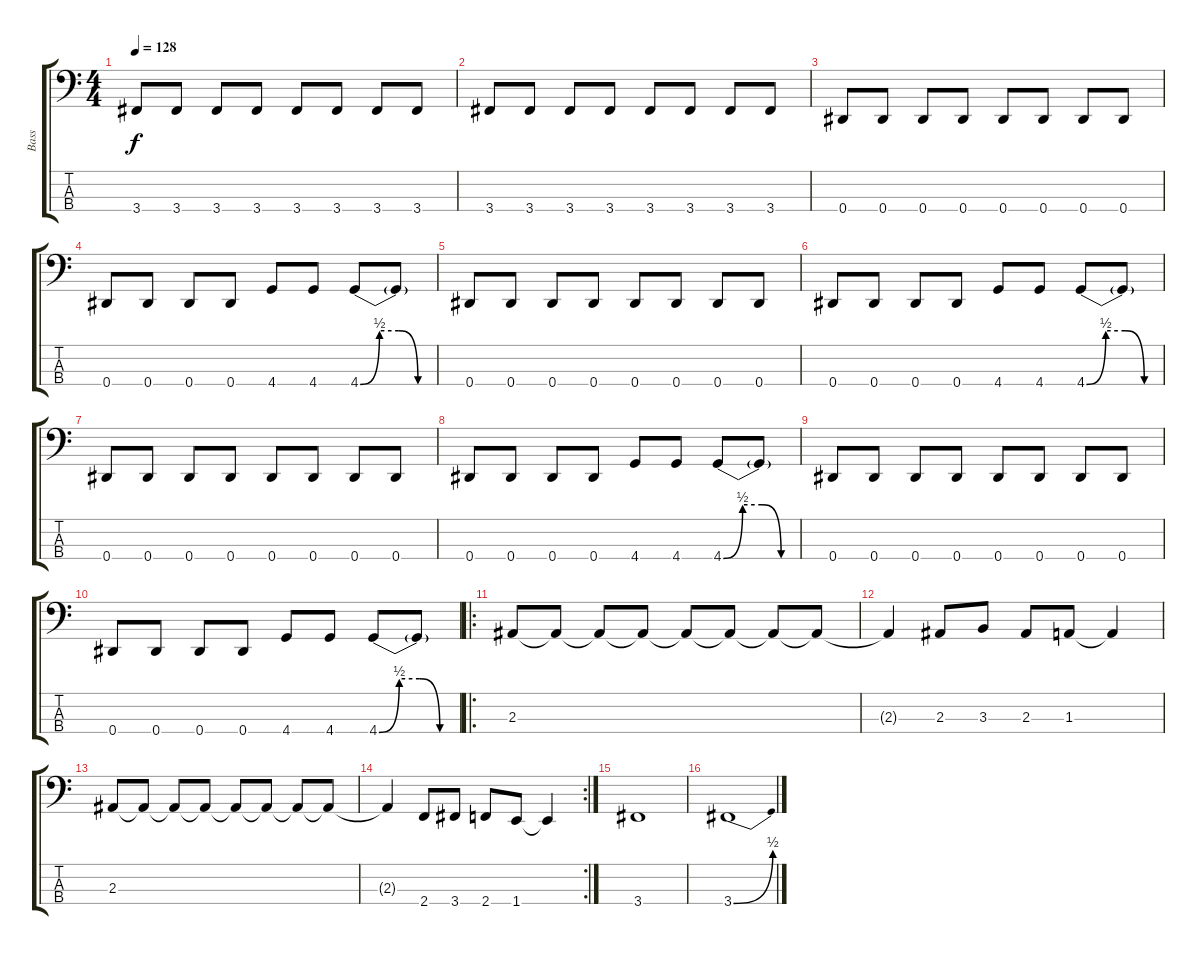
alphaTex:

\track ("Bass" "Bass") {instrument electricbasspick}
\staff {score tabs}
\tuning (Gb2 Db2 Ab1 Eb1) {hide}
\ts (4 4)
\tempo 128
\clef f4
\ks c
3.4.8{dy f} 3.4.8 3.4.8 3.4.8 3.4.8 3.4.8 3.4.8 3.4.8 |
3.4.8 3.4.8 3.4.8 3.4.8 3.4.8 3.4.8 3.4.8 3.4.8 |
0.4.8 0.4.8 0.4.8 0.4.8 0.4.8 0.4.8 0.4.8 0.4.8 |
0.4.8 0.4.8 0.4.8 0.4.8 4.4.8 4.4.8 4.4{be (custom 0 0 15 2 30 2 45 0 60 0)}.8 4.4{t}.8 |
0.4.8 0.4.8 0.4.8 0.4.8 0.4.8 0.4.8 0.4.8 0.4.8 |
0.4.8 0.4.8 0.4.8 0.4.8 4.4.8 4.4.8 4.4{be (custom 0 0 15 2 30 2 45 0 60 0)}.8 4.4{t}.8 |
0.4.8 0.4.8 0.4.8 0.4.8 0.4.8 0.4.8 0.4.8 0.4.8 |
0.4.8 0.4.8 0.4.8 0.4.8 4.4.8 4.4.8 4.4{be (custom 0 0 15 2 30 2 45 0 60 0)}.8 4.4{t}.8 |
0.4.8 0.4.8 0.4.8 0.4.8 0.4.8 0.4.8 0.4.8 0.4.8 |
0.4.8 0.4.8 0.4.8 0.4.8 4.4.8 4.4.8 4.4{be (custom 0 0 15 2 30 2 45 0 60 0)}.8 4.4{t}.8 |
\ro
2.3.8 2.3{t}.8 2.3{t}.8 2.3{t}.8 2.3{t}.8 2.3{t}.8 2.3{t}.8 2.3{t}.8 |
2.3{t}.4 2.3.8 3.3.8 2.3.8 1.3.8 1.3{t}.4 |
2.3.8 2.3{t}.8 2.3{t}.8 2.3{t}.8 2.3{t}.8 2.3{t}.8 2.3{t}.8 2.3{t}.8 |
\rc 2
2.3{t}.4 2.4.8 3.4.8 2.4.8 1.4.8 1.4{t}.4 |
3.4.1 |
3.4{be (bend 0 0 60 2)}.1
